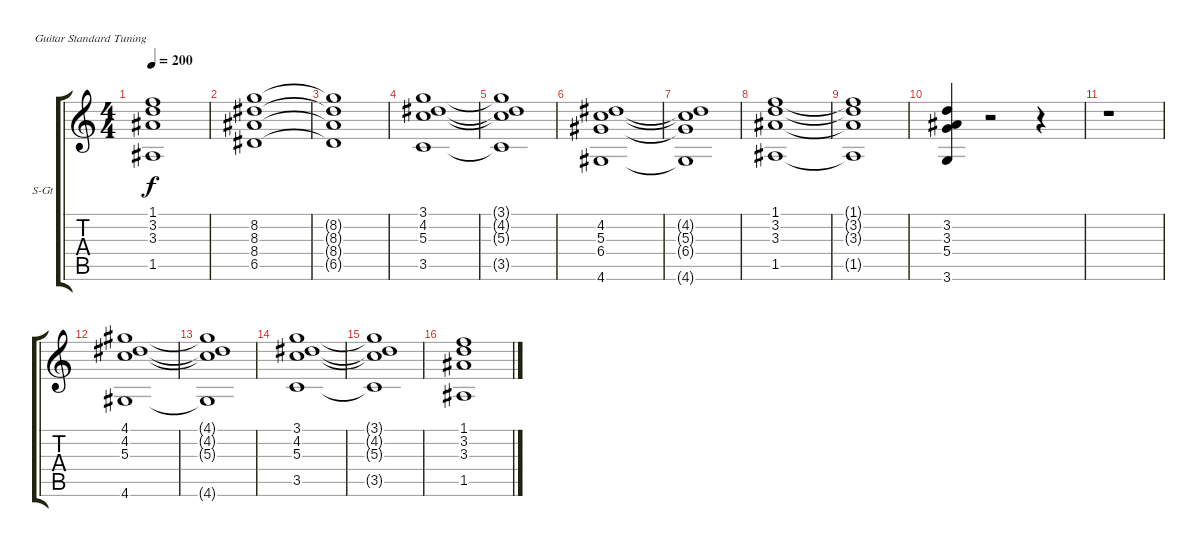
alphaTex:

\bracketExtendMode groupsimilarinstruments
\firstSystemTrackNameOrientation horizontal
\otherSystemsTrackNameOrientation horizontal
\track ("Ensemble" "S-Gt") {instrument stringensemble1}
\staff {score tabs}
\tuning (E4 B3 G3 D3 A2 E2)
\displaytranspose 12
\ts (4 4)
\tempo 200
\clef g2
\ks aminor
(1.1{t} 3.2{t} 3.3{t} 1.5{t}).1{dy f} |
(8.2 8.3 8.4 6.5).1 |
(8.2{t} 8.3{t} 8.4{t} 6.5{t}).1 |
(3.1 4.2 5.3 3.5).1 |
(3.1{t} 4.2{t} 5.3{t} 3.5{t}).1 |
(4.2 5.3 6.4 4.6).1 |
(4.2{t} 5.3{t} 6.4{t} 4.6{t}).1 |
(1.1 3.2 3.3 1.5).1 |
(1.1{t} 3.2{t} 3.3{t} 1.5{t}).1 |
(3.2 3.3 5.4 3.6).4 r.2 r.4 |
r.1 |
(4.1 4.2 5.3 4.6).1 |
(4.1{t} 4.2{t} 5.3{t} 4.6{t}).1 |
(3.1 4.2 5.3 3.5).1 |
(3.1{t} 4.2{t} 5.3{t} 3.5{t}).1 |
(1.1 3.2 3.3 1.5).1
